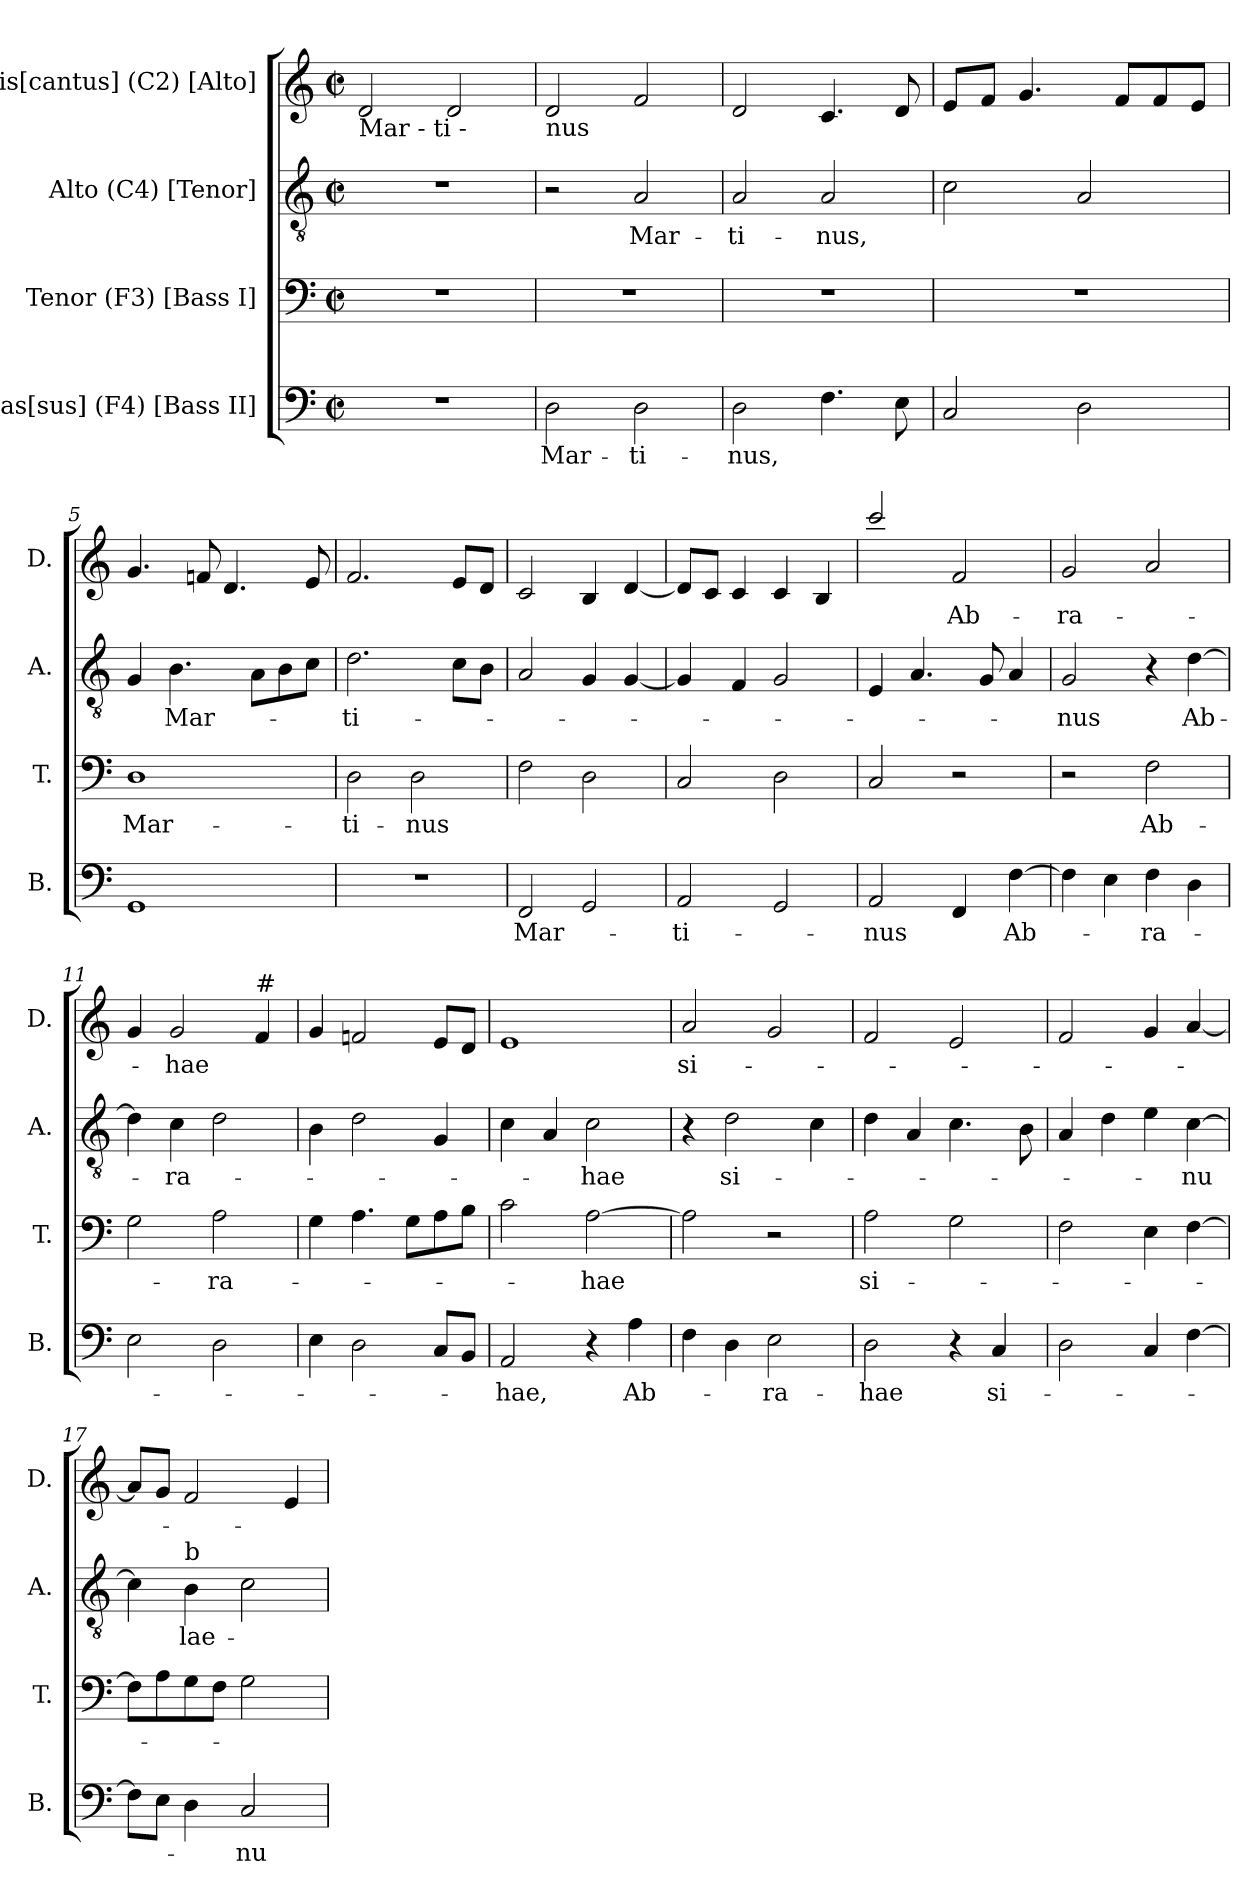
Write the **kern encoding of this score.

**kern	**text	**kern	**text	**kern	**text	**kern	**text
*part4	*part4	*part3	*part3	*part2	*part2	*part1	*part1
*staff4	*staff4	*staff3	*staff3	*staff2	*staff2	*staff1	*staff1
*I"Bas[sus] (F4) [Bass II]	*	*I"Tenor (F3) [Bass I]	*	*I"Alto (C4) [Tenor]	*	*I"Dis[cantus] (C2) [Alto]	*
*I'B.	*	*I'T.	*	*I'A.	*	*I'D.	*
*clefF4	*	*clefF4	*	*clefGv2	*	*clefG2	*
*k[]	*	*k[]	*	*k[]	*	*k[]	*
*C:	*	*C:	*	*C:	*	*C:	*
*M2/2	*	*M2/2	*	*M2/2	*	*M2/2	*
*met(c|)	*	*met(c|)	*	*met(c|)	*	*met(c|)	*
=1	=1	=1	=1	=1	=1	=1	=1
!	!	!	!	!	!	!LO:TX:b:t=Mar - ti -	!
1r	.	1r	.	1r	.	2d/	.
.	.	.	.	.	.	2d/	.
=2	=2	=2	=2	=2	=2	=2	=2
!	!	!	!	!	!	!LO:TX:b:t=nus	!
!	!LO:LY:b	!	!	!	!	!	!
2D\	Mar-	1r	.	2r	.	2d/	.
!	!LO:LY:b	!	!	!	!LO:LY:b	!	!
2D\	-ti-	.	.	2A/	Mar-	2f/	.
=3	=3	=3	=3	=3	=3	=3	=3
!	!LO:LY:b	!	!	!	!LO:LY:b	!	!
2D\	-nus,	1r	.	2A/	-ti-	2d/	.
!	!	!	!	!	!LO:LY:b	!	!
4.F\	.	.	.	2A/	-nus,	4.c/	.
8E\	.	.	.	.	.	8d/	.
=4	=4	=4	=4	=4	=4	=4	=4
2C/	.	1r	.	2c\	.	8e/L	.
.	.	.	.	.	.	8f/J	.
.	.	.	.	.	.	4.g/	.
2D\	.	.	.	2A/	.	.	.
.	.	.	.	.	.	8f/L	.
.	.	.	.	.	.	8f/	.
.	.	.	.	.	.	8e/J	.
=5	=5	=5	=5	=5	=5	=5	=5
!	!	!	!LO:LY:b	!	!	!	!
1GG	.	1D	Mar-	4G/	.	4.g/	.
!	!	!	!	!	!LO:LY:b	!	!
.	.	.	.	4.B\	Mar-	.	.
.	.	.	.	.	.	8fn/	.
.	.	.	.	.	.	4.d/	.
.	.	.	.	8A\L	.	.	.
.	.	.	.	8B\	.	.	.
.	.	.	.	8c\J	.	8e/	.
=6	=6	=6	=6	=6	=6	=6	=6
!	!	!	!LO:LY:b	!	!LO:LY:b	!	!
1r	.	2D\	-ti-	2.d\	-ti-	2.f/	.
!	!	!	!LO:LY:b	!	!	!	!
.	.	2D\	-nus	.	.	.	.
.	.	.	.	8c\L	.	8e/L	.
.	.	.	.	8B\J	.	8d/J	.
=7	=7	=7	=7	=7	=7	=7	=7
!	!LO:LY:b	!	!	!	!	!	!
2FF/	Mar-	2F\	.	2A/	.	2c/	.
2GG/	.	2D\	.	4G/	.	4B/	.
.	.	.	.	[<4G/	.	[<4d/	.
!!LO:LB:g=z
=8	=8	=8	=8	=8	=8	=8	=8
!	!LO:LY:b	!	!	!	!	!	!
2AA/	-ti-	2C/	.	4G/]	.	8d/L]	.
.	.	.	.	.	.	8c/J	.
.	.	.	.	4F/	.	4c/	.
2GG/	.	2D\	.	2G/	.	4c/	.
.	.	.	.	.	.	4B/	.
=9	=9	=9	=9	=9	=9	=9	=9
!	!LO:LY:b	!	!	!	!	!	!
2AA/	-nus	2C/	.	4E/	.	2ccc/	.
.	.	.	.	4.A/	.	.	.
!	!	!	!	!	!	!	!LO:LY:b
4FF/	.	2r	.	.	.	2f/	Ab-
.	.	.	.	8G/	.	.	.
!	!LO:LY:b	!	!	!	!	!	!
[>4F\	Ab-	.	.	4A/	.	.	.
=10	=10	=10	=10	=10	=10	=10	=10
!	!	!	!	!	!LO:LY:b	!	!LO:LY:b
4F\]	.	2r	.	2G/	-nus	2g/	-ra-
4E\	.	.	.	.	.	.	.
!	!LO:LY:b	!	!LO:LY:b	!	!	!	!
4F\	-ra-	2F\	Ab-	4r	.	2a/	.
!	!	!	!	!	!LO:LY:b	!	!
4D\	.	.	.	[>4d\	Ab-	.	.
=11	=11	=11	=11	=11	=11	=11	=11
2E\	.	2G\	.	4d\]	.	4g/	.
!	!	!	!	!	!LO:LY:b	!	!LO:LY:b
.	.	.	.	4c\	-ra-	2g/	-hae
!	!	!	!LO:LY:b	!	!	!	!
2D\	.	2A\	-ra-	2d\	.	.	.
!	!	!	!	!	!	!LO:TX:a:t=#	!
.	.	.	.	.	.	4f/	.
=12	=12	=12	=12	=12	=12	=12	=12
4E\	.	4G\	.	4B\	.	4g/	.
2D\	.	4.A\	.	2d\	.	2fn/	.
.	.	8G\L	.	.	.	.	.
8C/L	.	8A\	.	4G/	.	8e/L	.
8BB/J	.	8B\J	.	.	.	8d/J	.
=13	=13	=13	=13	=13	=13	=13	=13
!	!LO:LY:b	!	!	!	!	!	!
2AA/	-hae,	2c\	.	4c\	.	1e	.
.	.	.	.	4A/	.	.	.
!	!	!	!LO:LY:b	!	!LO:LY:b	!	!
4r	.	[>2A\	-hae	2c\	-hae	.	.
!	!LO:LY:b	!	!	!	!	!	!
4A\	Ab-	.	.	.	.	.	.
=14	=14	=14	=14	=14	=14	=14	=14
!	!	!	!	!	!	!	!LO:LY:b
4F\	.	2A\]	.	4r	.	2a/	si-
!	!	!	!	!	!LO:LY:b	!	!
4D\	.	.	.	2d\	si-	.	.
!	!LO:LY:b	!	!	!	!	!	!
2E\	-ra-	2r	.	.	.	2g/	.
.	.	.	.	4c\	.	.	.
=15	=15	=15	=15	=15	=15	=15	=15
!	!LO:LY:b	!	!LO:LY:b	!	!	!	!
2D\	-hae	2A\	si-	4d\	.	2f/	.
.	.	.	.	4A/	.	.	.
4r	.	2G\	.	4.c\	.	2e/	.
!	!LO:LY:b	!	!	!	!	!	!
4C/	si-	.	.	.	.	.	.
.	.	.	.	8B\	.	.	.
!!LO:LB:g=z
=16	=16	=16	=16	=16	=16	=16	=16
2D\	.	2F\	.	4A/	.	2f/	.
.	.	.	.	4d\	.	.	.
4C/	.	4E\	.	4e\	.	4g/	.
!	!	!	!	!	!LO:LY:b	!	!
[>4F\	.	[>4F\	.	[>4c\	-nu	[<4a/	.
=17	=17	=17	=17	=17	=17	=17	=17
8F\L]	.	8F\L]	.	4c\]	.	8a/L]	.
8E\J	.	8A\	.	.	.	8g/J	.
!	!	!	!	!LO:TX:a:t=b	!	!	!
!	!	!	!	!	!LO:LY:b	!	!
4D\	.	8G\	.	4B\	lae-	2f/	.
.	.	8F\J	.	.	.	.	.
!	!LO:LY:b	!	!	!	!	!	!
2C/	-nu	2G\	.	2c\	.	.	.
.	.	.	.	.	.	4e/	.
=	=	=	=	=	=	=	=
*-	*-	*-	*-	*-	*-	*-	*-
